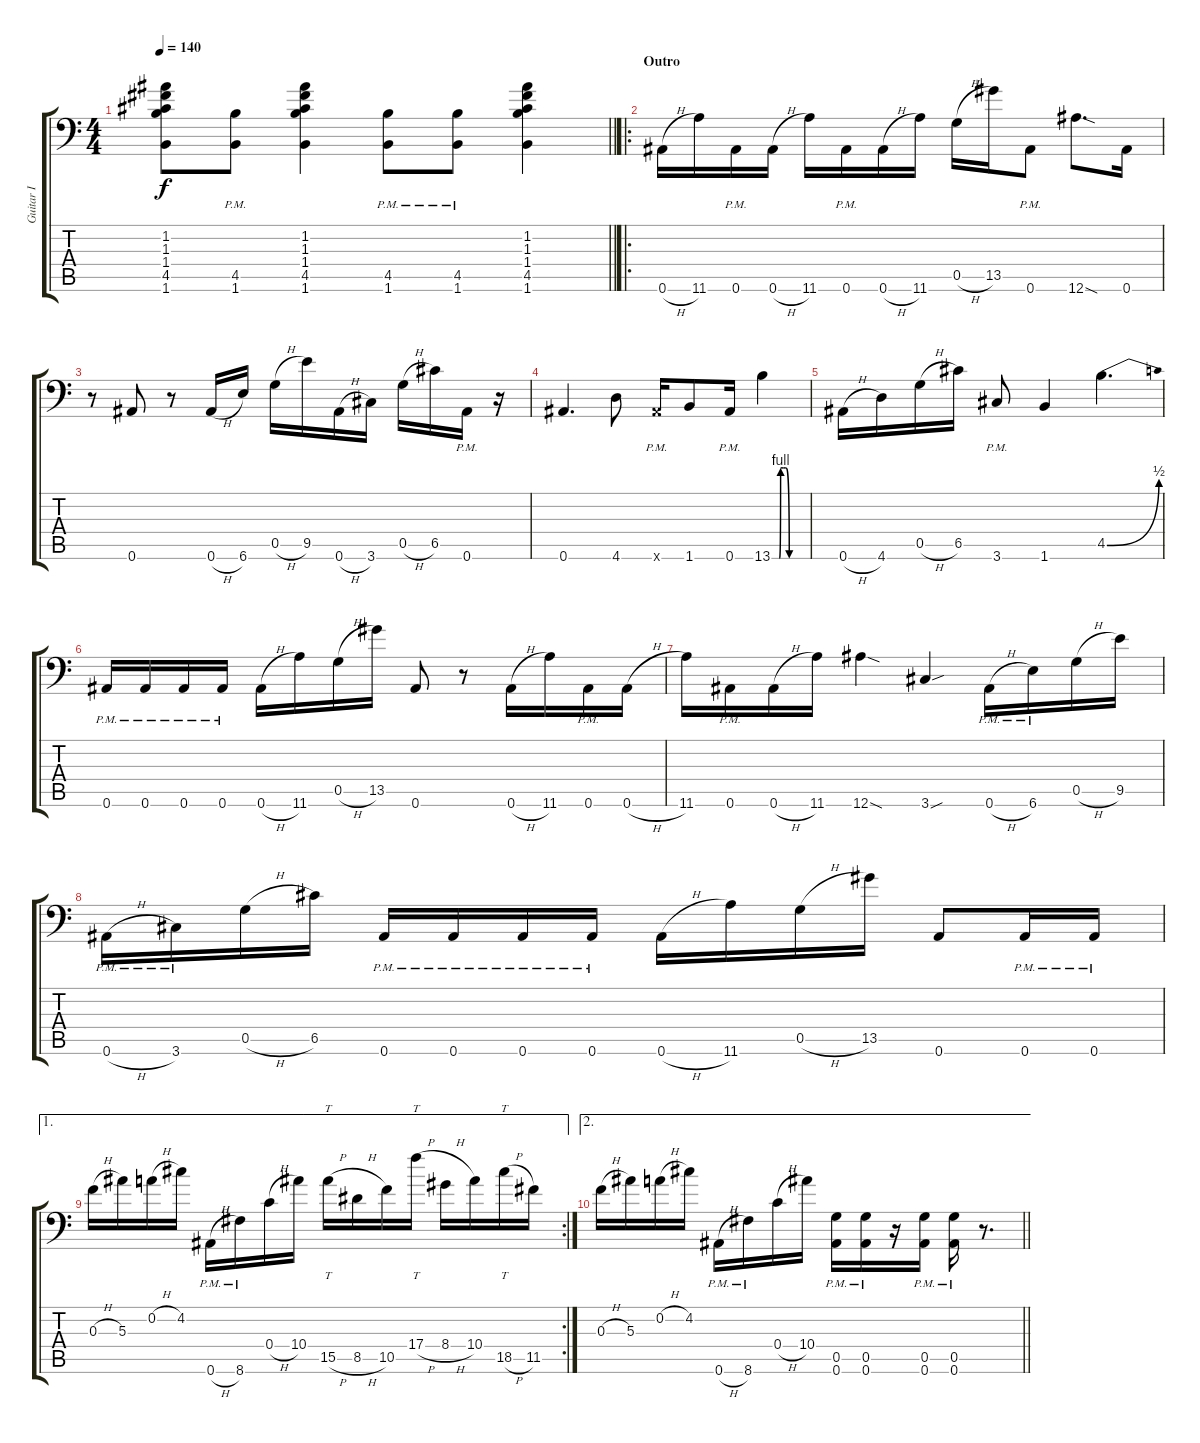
\track ("Guitar I" "Guitar I") {instrument distortionguitar}
\staff {score tabs}
\tuning (D4 A3 F3 C3 G2 Bb1) {hide}
\ts (4 4)
\tempo 140
\clef f4
\barLineRight lightlight
\ks c
(1.2{t} 1.3{t} 1.4{t} 4.5{t} 1.6{t}).8{dy f} (4.5{pm} 1.6{pm}).8 (1.2 1.3 1.4 4.5 1.6).4 (4.5{pm} 1.6{pm}).8 (4.5{pm} 1.6{pm}).8 (1.2 1.3 1.4 4.5 1.6).4 |
\ro
\section ("" "Outro")
0.6{h}.16 11.6.16 0.6{pm}.16 0.6{h}.16 11.6.16 0.6{pm}.16 0.6{h}.16 11.6.16 0.5{h}.16 13.5.16 0.6{pm}.8 12.6{sod}.8{d} 0.6.16 |
r.8 0.6.8 r.8 0.6{h}.16 6.6.16 0.5{h}.16 9.5.16 0.6{h}.16 3.6.16 0.5{h}.16 6.5.16 0.6{pm}.16 r.16 |
0.6.4{d} 4.6.8 0.6{pm x}.16 1.6.8 0.6{pm}.16 13.6{be (custom 0 0 6 0 9 0 13 0 15 4 20 4 24 4 30 0 60 0)}.4 |
0.6{h}.16 4.6.16 0.5{h}.16 6.5.16 3.6{pm}.8 1.6.4 4.5{be (bend 0 0 60 2)}.4{d} |
0.6{pm}.16 0.6{pm}.16 0.6{pm}.16 0.6{pm}.16 0.6{h}.16 11.6.16 0.5{h}.16 13.5.16 0.6.8 r.8 0.6{h}.16 11.6.16 0.6{pm}.16 0.6{h}.16 |
11.6.16 0.6{pm}.16 0.6{h}.16 11.6.16 12.6{sod}.4 3.6{sou}.4 0.6{h pm}.16 6.6{pm}.16 0.5{h}.16 9.5.16 |
0.6{h pm}.16 3.6{pm}.16 0.5{h}.16 6.5.16 0.6{pm}.16 0.6{pm}.16 0.6{pm}.16 0.6{pm}.16 0.6{h}.16 11.6.16 0.5{h}.16 13.5.16 0.6.8 0.6{pm}.16 0.6{pm}.16 |
\ae 1
\rc 2
0.3{h}.16 5.3.16 0.2{h}.16 4.2.16 0.6{h pm}.16 8.6{pm}.16 0.4{h}.16 10.4.16 15.5{h}.16{tt} 8.5{h}.16 10.5.16 17.4{h}.16{tt} 8.4{h}.16 10.4.16 18.5{h}.16{tt} 11.5.16 |
\ae 2
\barLineRight lightlight
0.3{h}.16 5.3.16 0.2{h}.16 4.2.16 0.6{h pm}.16 8.6{pm}.16 0.4{h}.16 10.4.16 (0.5{pm} 0.6{pm}).16 (0.5{pm} 0.6{pm}).16 r.16 (0.5{pm} 0.6{pm}).16 (0.5{pm} 0.6{pm}).16 r.8{d}
